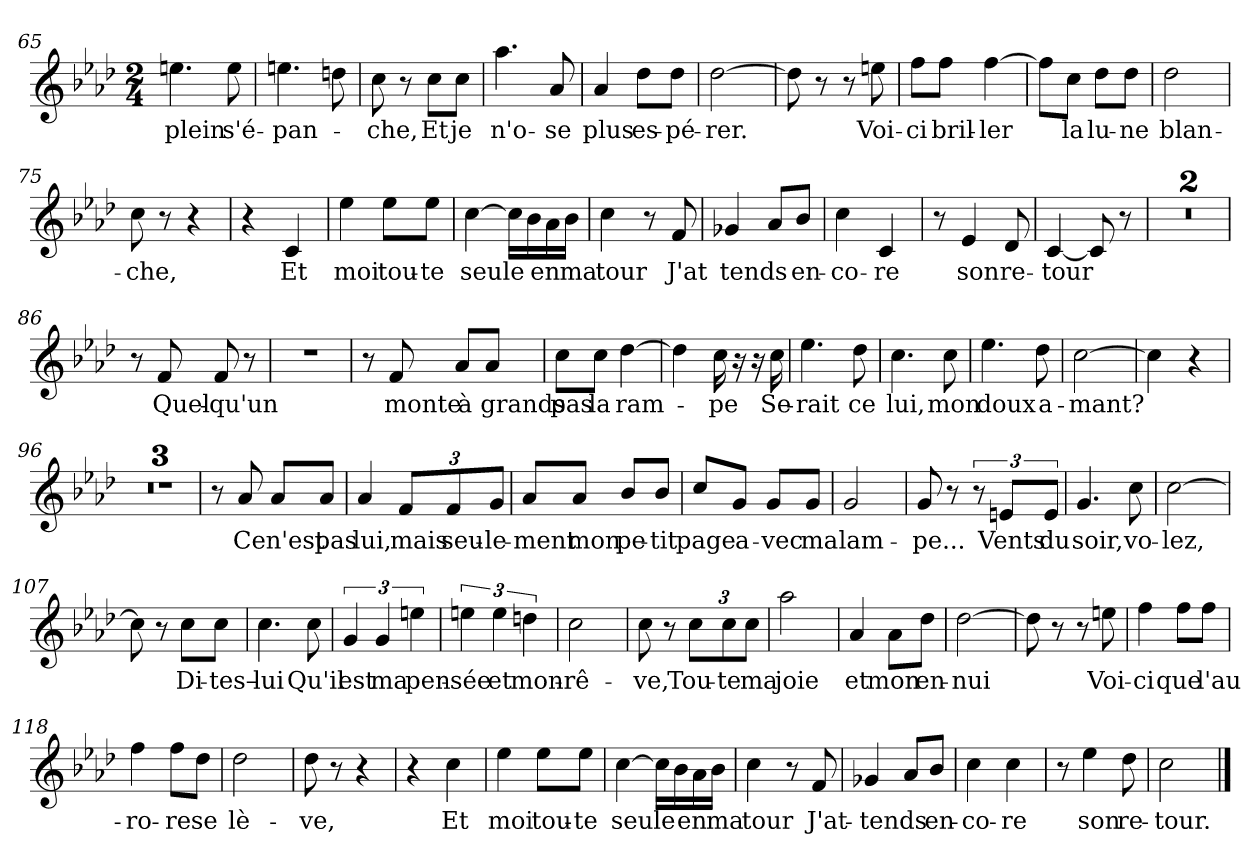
**kern	**text
*part1	*part1
*staff1	*staff1
*clefG2	*
*k[b-e-a-d-]	*
*M2/4	*
=65	=65
!	!LO:LY:b
4.een\	plein
!	!LO:LY:b
8ee\	s'é-
=66	=66
!	!LO:LY:b
4.een\	-pan-
8ddn\	.
=67	=67
!	!LO:LY:b
8cc\	-che,
8r	.
!	!LO:LY:b
8cc\L	Et
!	!LO:LY:b
8cc\J	je
=68	=68
!	!LO:LY:b
4.aa-\	n'o-
!	!LO:LY:b
8a-/	-se
=69	=69
!	!LO:LY:b
4a-/	plus
!	!LO:LY:b
8dd-\L	es-
!	!LO:LY:b
8dd-\J	-pé-
=70	=70
!	!LO:LY:b
[2dd-\	-rer.
=71	=71
8dd-\]	.
8r	.
8r	.
!	!LO:LY:b
8een\	Voi-
=72	=72
!	!LO:LY:b
8ff\L	-ci
!	!LO:LY:b
8ff\J	bril-
!	!LO:LY:b
[4ff\	-ler
=73	=73
8ff\L]	.
!	!LO:LY:b
8cc\J	la
!	!LO:LY:b
8dd-\L	lu-
!	!LO:LY:b
8dd-\J	-ne
!!LO:LB:g=z
=74	=74
!	!LO:LY:b
2dd-\	blan-
=75	=75
!	!LO:LY:b
8cc\	-che,
8r	.
4r	.
=76	=76
4r	.
!	!LO:LY:b
4c/	Et
=77	=77
!	!LO:LY:b
4ee-\	moi
!	!LO:LY:b
8ee-\L	tou-
!	!LO:LY:b
8ee-\J	-te
=78	=78
!	!LO:LY:b
[4cc\	seule
16cc\LL]	.
16b-\	.
!	!LO:LY:b
16a-\	en
!	!LO:LY:b
16b-\JJ	ma
=79	=79
!	!LO:LY:b
4cc\	tour
8r	.
!	!LO:LY:b
8f/	J'at
=80	=80
!	!LO:LY:b
4g-X/	tends
8a-/L	.
!	!LO:LY:b
8b-/J	en-
=81	=81
!	!LO:LY:b
4cc\	-co-
!	!LO:LY:b
4c/	-re
=82	=82
8r	.
!	!LO:LY:b
4e-/	son
!	!LO:LY:b
8d-/	re-
=83	=83
!	!LO:LY:b
[4c/	-tour
8c/]	.
8r	.
=84	=84
2r	.
=85	=85
2r	.
!!LO:LB:g=z
=86	=86
8r	.
!	!LO:LY:b
8f/	Quel-
!	!LO:LY:b
8f/	-qu'un
8r	.
=87	=87
2r	.
=88	=88
8r	.
!	!LO:LY:b
8f/	monte
!	!LO:LY:b
8a-/L	à
!	!LO:LY:b
8a-/J	grands
=89	=89
!	!LO:LY:b
8cc\L	pas
!	!LO:LY:b
8cc\J	la
!	!LO:LY:b
[4dd-\	ram-
=90	=90
4dd-\]	.
!	!LO:LY:b
16cc\	pe
16r	.
16r	.
!	!LO:LY:b
16cc\	Se-
=91	=91
!	!LO:LY:b
4.ee-\	-rait
!	!LO:LY:b
8dd-\	ce
=92	=92
!	!LO:LY:b
4.cc\	lui,
!	!LO:LY:b
8cc\	mon
=93	=93
!	!LO:LY:b
4.ee-\	doux
!	!LO:LY:b
8dd-\	a-
=94	=94
!	!LO:LY:b
[2cc\	-mant?
=95	=95
4cc\]	.
4r	.
=96	=96
2r	.
!!LO:LB:g=z
=97	=97
2r	.
=98	=98
2r	.
=99	=99
8r	.
!	!LO:LY:b
8a-/	Ce
!	!LO:LY:b
8a-/L	n'est
!	!LO:LY:b
8a-/J	pas
=100	=100
!	!LO:LY:b
4a-/	lui,
!	!LO:LY:b
12f/L	mais
!	!LO:LY:b
12f/	seu-
!	!LO:LY:b
12g/J	-le-
=101	=101
!	!LO:LY:b
8a-/L	-ment
!	!LO:LY:b
8a-/J	mon
!	!LO:LY:b
8b-/L	pe-
!	!LO:LY:b
8b-/J	-tit
=102	=102
!	!LO:LY:b
8cc/L	page
!	!LO:LY:b
8g/J	a-
!	!LO:LY:b
8g/L	-vec
!	!LO:LY:b
8g/J	ma
=103	=103
!	!LO:LY:b
2g/	lam-
=104	=104
!	!LO:LY:b
8g/	-pe...
8r	.
12r	.
!	!LO:LY:b
12en/L	Vents
!	!LO:LY:b
12e/J	du
=105	=105
!	!LO:LY:b
4.g/	soir,
!	!LO:LY:b
8cc\	vo-
=106	=106
!	!LO:LY:b
[2cc\	-lez,
!!LO:PB:g=z
=107	=107
8cc\]	.
8r	.
!	!LO:LY:b
8cc\L	Di-
!	!LO:LY:b
8cc\J	-tes–
=108	=108
!	!LO:LY:b
4.cc\	lui
!	!LO:LY:b
8cc\	Qu'il
=109	=109
!	!LO:LY:b
6g/	est
!	!LO:LY:b
6g/	ma
!	!LO:LY:b
6een\	pen-
=110	=110
!	!LO:LY:b
6een\	-sée
!	!LO:LY:b
6ee\	et
!	!LO:LY:b
6ddn\	mon-
=111	=111
!	!LO:LY:b
2cc\	rê-
=112	=112
!	!LO:LY:b
8cc\	-ve,
8r	.
!	!LO:LY:b
12cc\L	Tou-
!	!LO:LY:b
12cc\	-te
!	!LO:LY:b
12cc\J	ma
=113	=113
!	!LO:LY:b
2aa-\	joie
=114	=114
!	!LO:LY:b
4a-/	et
!	!LO:LY:b
8a-\L	mon
!	!LO:LY:b
8dd-\J	en-
=115	=115
!	!LO:LY:b
[2dd-\	-nui
=116	=116
8dd-\]	.
8r	.
8r	.
!	!LO:LY:b
8een\	Voi-
!!LO:LB:g=z
=117	=117
!	!LO:LY:b
4ff\	-ci
!	!LO:LY:b
8ff\L	que
!	!LO:LY:b
8ff\J	l'au-
=118	=118
!	!LO:LY:b
4ff\	-ro-
!	!LO:LY:b
8ff\L	-re
!	!LO:LY:b
8dd-\J	se
=119	=119
!	!LO:LY:b
2dd-\	lè-
=120	=120
!	!LO:LY:b
8dd-\	-ve,
8r	.
4r	.
=121	=121
4r	.
!	!LO:LY:b
4cc\	Et
=122	=122
!	!LO:LY:b
4ee-\	moi
!	!LO:LY:b
8ee-\L	tou-
!	!LO:LY:b
8ee-\J	-te
=123	=123
!	!LO:LY:b
[4cc\	seule
16cc\LL]	.
16b-\	.
!	!LO:LY:b
16a-\	en
!	!LO:LY:b
16b-\JJ	ma
=124	=124
!	!LO:LY:b
4cc\	tour
8r	.
!	!LO:LY:b
8f/	J'at-
=125	=125
!	!LO:LY:b
4g-X/	-tends
8a-/L	.
!	!LO:LY:b
8b-/J	en-
=126	=126
!	!LO:LY:b
4cc\	-co-
!	!LO:LY:b
4cc\	-re
=127	=127
8r	.
!	!LO:LY:b
4ee-\	son
!	!LO:LY:b
8dd-\	re-
=128	=128
!	!LO:LY:b
2cc\	tour.
==	==
*-	*-
